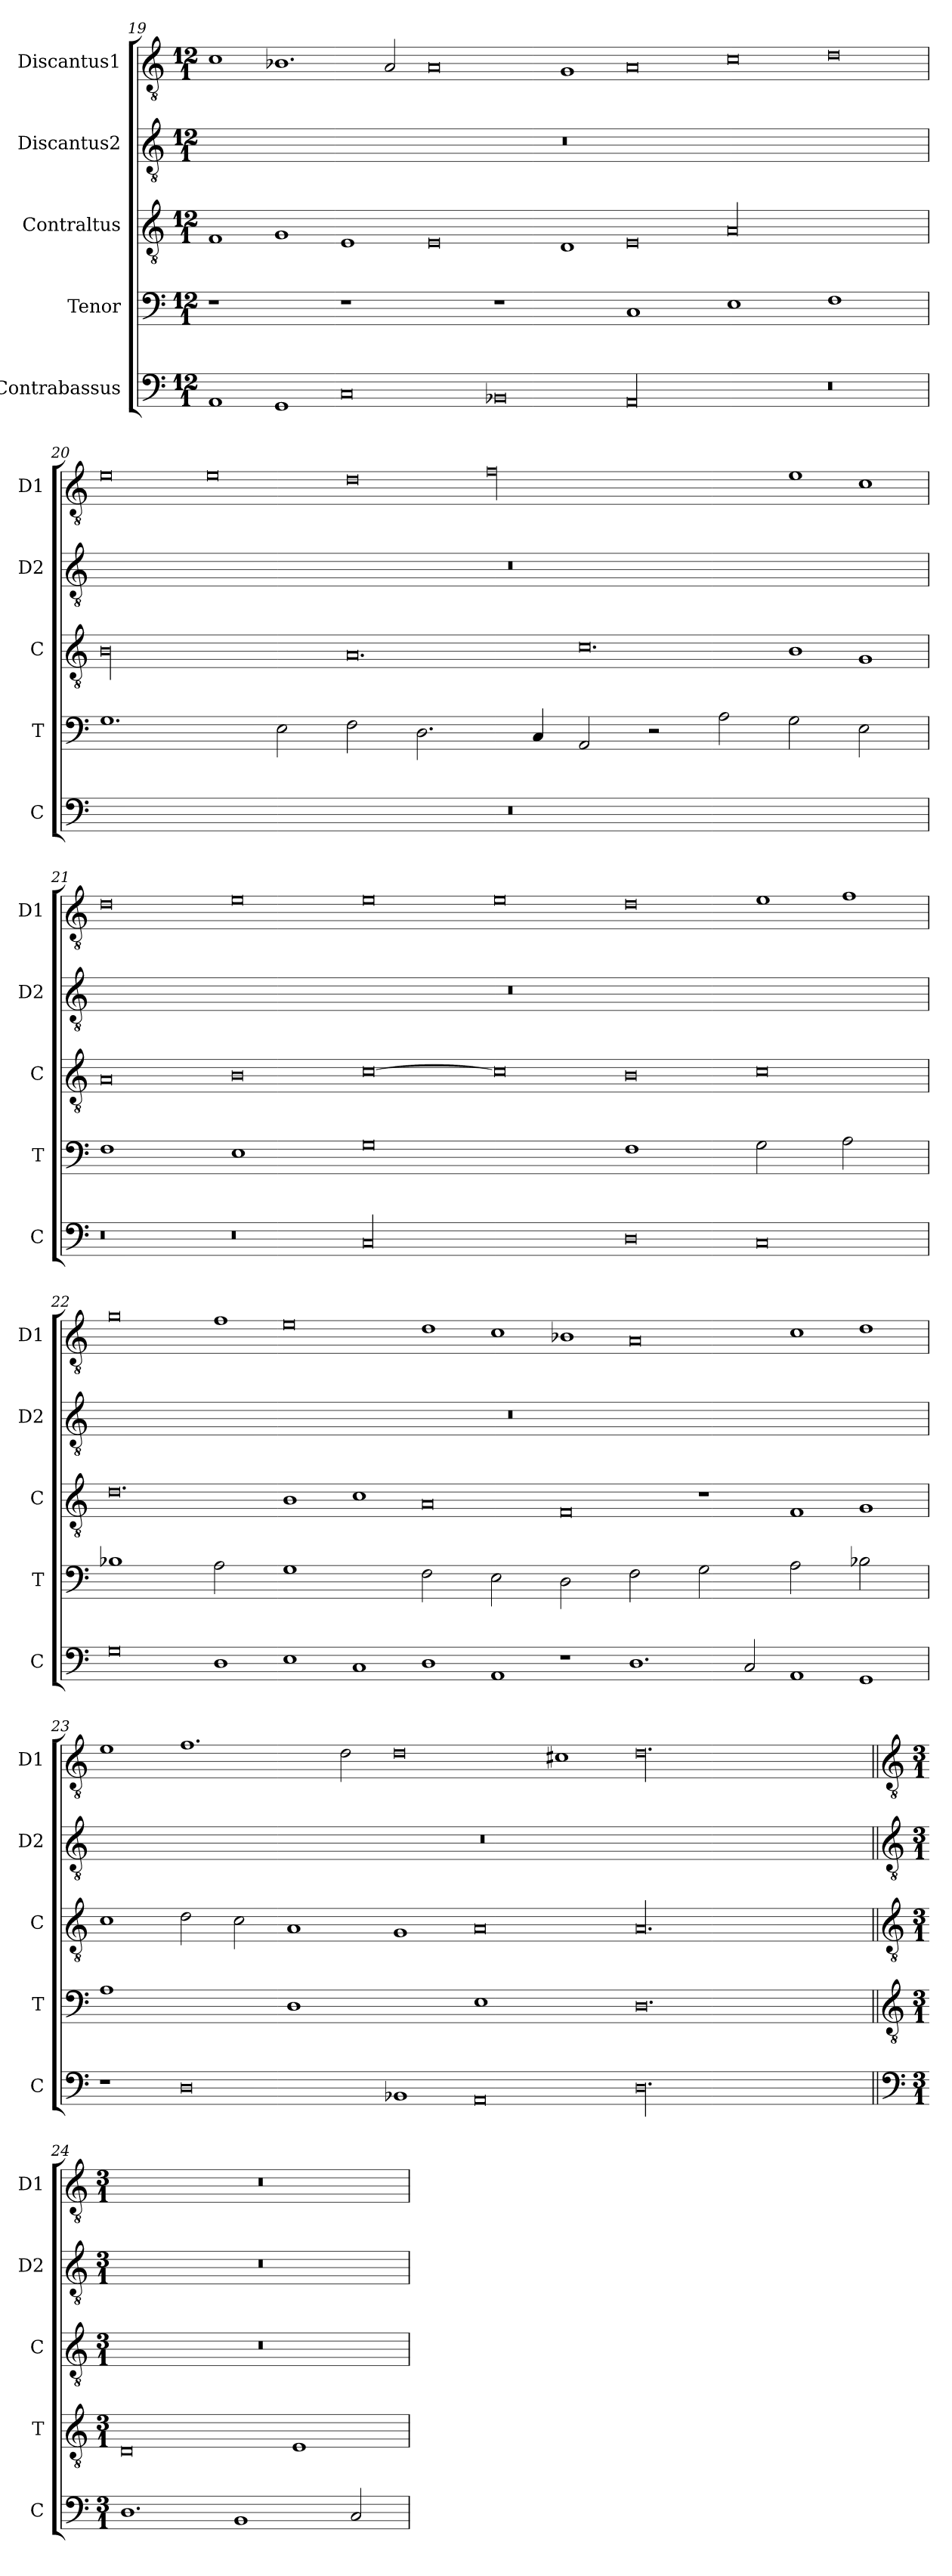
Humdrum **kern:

**kern	**kern	**kern	**kern	**kern
*part5	*part4	*part3	*part2	*part1
*staff5	*staff4	*staff3	*staff2	*staff1
*I"Contrabassus	*I"Tenor	*I"Contraltus	*I"Discantus2	*I"Discantus1
*I'C	*I'T	*I'C	*I'D2	*I'D1
*clefF4	*clefF4	*clefGv2	*clefGv2	*clefGv2
*k[]	*k[]	*k[]	*k[]	*k[]
*M12/1	*M12/1	*M12/1	*M12/1	*M12/1
=19	=19	=19	=19	=19
!	!LO:N:vis=1	!	!	!
1AA	0r	1F	000.r	1c
1GG	.	1G	.	1.B-X
!	!LO:N:vis=1	!	!	!
0C	0r	1E	.	.
.	.	.	.	2A/
.	.	0E	.	0A
!	!LO:N:vis=1	!	!	!
0BB-X	0r	.	.	.
.	.	1D	.	1G
!	!LO:N:vis=1	!	!	!
00AA	0C	0E	.	0A
!	!LO:N:vis=1	!	!	!
.	0E	00A	.	0c
!	!LO:N:vis=1	!	!	!
0r	0F	.	.	0d
=20	=20	=20	=20	=20
!	!LO:N:vis=1.	!	!	!
000.r	0.G	00B	000.r	0e
.	.	.	.	0e
!	!LO:N:vis=2	!	!	!
.	1E	.	.	.
!	!LO:N:vis=2	!	!	!
.	1F	0.A	.	0d
!	!LO:N:vis=2.	!	!	!
.	1.D	.	.	.
.	.	.	.	00f
!	!LO:N:vis=4	!	!	!
.	2C/	.	.	.
!	!LO:N:vis=2	!	!	!
.	1AA	0.c	.	.
!	!LO:N:vis=2	!	!	!
.	1r	.	.	.
!	!LO:N:vis=2	!	!	!
.	1A	.	.	.
!	!LO:N:vis=2	!	!	!
.	1G	1B	.	1e
!	!LO:N:vis=2	!	!	!
.	1E	1G	.	1c
=21	=21	=21	=21	=21
!	!LO:N:vis=1	!	!	!
0r	0F	0A	000.r	0d
!	!LO:N:vis=1	!	!	!
0r	0E	0B	.	0e
!	!LO:N:vis=0	!	!	!
00C	00G	[0c	.	0e
.	.	0c]	.	0e
!	!LO:N:vis=1	!	!	!
0D	0F	0B	.	0d
!	!LO:N:vis=2	!	!	!
0C	1G	0c	.	1e
!	!LO:N:vis=2	!	!	!
.	1A	.	.	1f
=22	=22	=22	=22	=22
!	!LO:N:vis=1	!	!	!
0G	0B-X	0.d	000.r	0g
!	!LO:N:vis=2	!	!	!
1D	1A	.	.	1f
!	!LO:N:vis=1	!	!	!
1E	0G	1B	.	0e
1C	.	1c	.	.
!	!LO:N:vis=2	!	!	!
1D	1F	0A	.	1d
!	!LO:N:vis=2	!	!	!
1AA	1E	.	.	1c
!	!LO:N:vis=2	!	!	!
1r	1D	0F	.	1B-X
!	!LO:N:vis=2	!	!	!
1.D	1F	.	.	0A
!	!LO:N:vis=2	!	!	!
.	1G	1r	.	.
2C/	.	.	.	.
!	!LO:N:vis=2	!	!	!
1AA	1A	1F	.	1c
!	!LO:N:vis=2	!	!	!
1GG	1B-X	1G	.	1d
=23	=23	=23	=23	=23
!	!LO:N:vis=1	!	!	!
1r	0A	1c	000.r	1e
0D	.	2d\	.	1.f
.	.	2c\	.	.
!	!LO:N:vis=1	!	!	!
.	0D	1A	.	.
.	.	.	.	2d\
1BB-X	.	1G	.	0d
!	!LO:N:vis=1	!	!	!
0AA	0E	0A	.	.
.	.	.	.	1c#X
!	!LO:N:vis=0.	!	!	!
00.D	00.D	00.A	.	00.d
=24||	=24||	=24||	=24||	=24||
*clefF4	*clefGv2	*clefGv2	*clefGv2	*clefGv2
*k[]	*k[]	*k[]	*k[]	*k[]
*M3/1	*M3/1	*M3/1	*M3/1	*M3/1
1.D	0D	0.r	0.r	0.r
1BB	.	.	.	.
.	1E	.	.	.
2C/	.	.	.	.
=	=	=	=	=
*-	*-	*-	*-	*-
